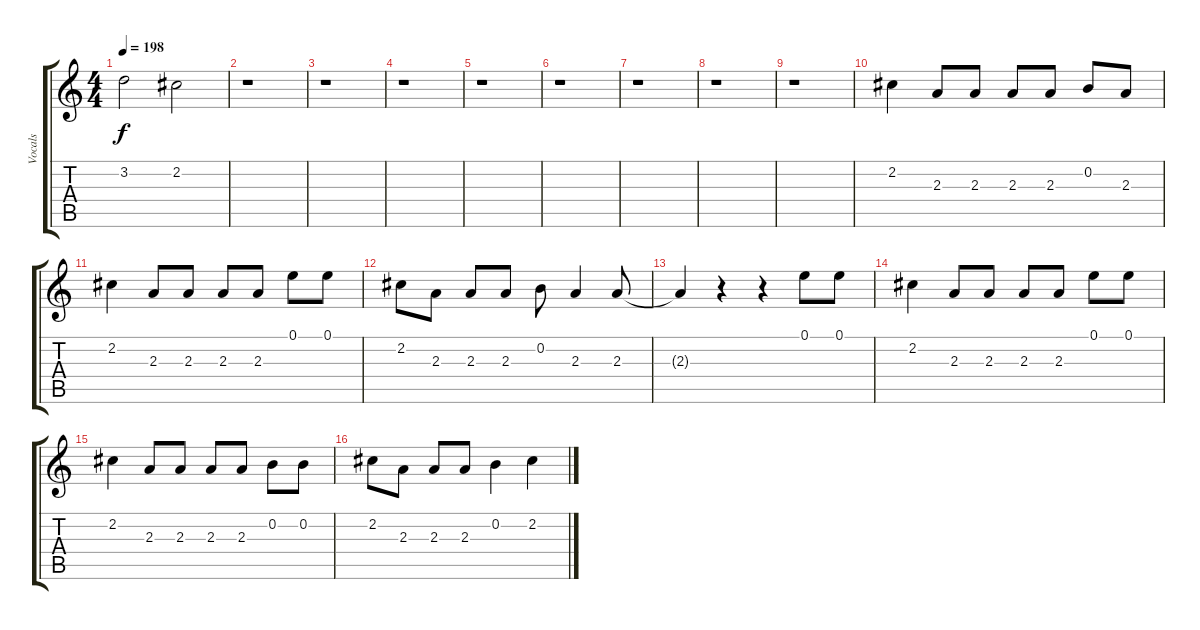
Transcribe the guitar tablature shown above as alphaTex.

\track ("Vocals" "Vocals") {instrument overdrivenguitar}
\staff {score tabs}
\tuning (E4 B3 G3 D3 A2 E2) {hide}
\ts (4 4)
\tempo 198
\clef g2
\ks c
3.2.2{dy f} 2.2.2 |
r.1 |
r.1 |
r.1 |
r.1 |
r.1 |
r.1 |
r.1 |
r.1 |
2.2.4 2.3.8 2.3.8 2.3.8 2.3.8 0.2.8 2.3.8 |
2.2.4 2.3.8 2.3.8 2.3.8 2.3.8 0.1.8 0.1.8 |
2.2.8 2.3.8 2.3.8 2.3.8 0.2.8 2.3.4 2.3.8 |
2.3{t}.4 r.4 r.4 0.1.8 0.1.8 |
2.2.4 2.3.8 2.3.8 2.3.8 2.3.8 0.1.8 0.1.8 |
2.2.4 2.3.8 2.3.8 2.3.8 2.3.8 0.2.8 0.2.8 |
2.2.8 2.3.8 2.3.8 2.3.8 0.2.4 2.2.4
